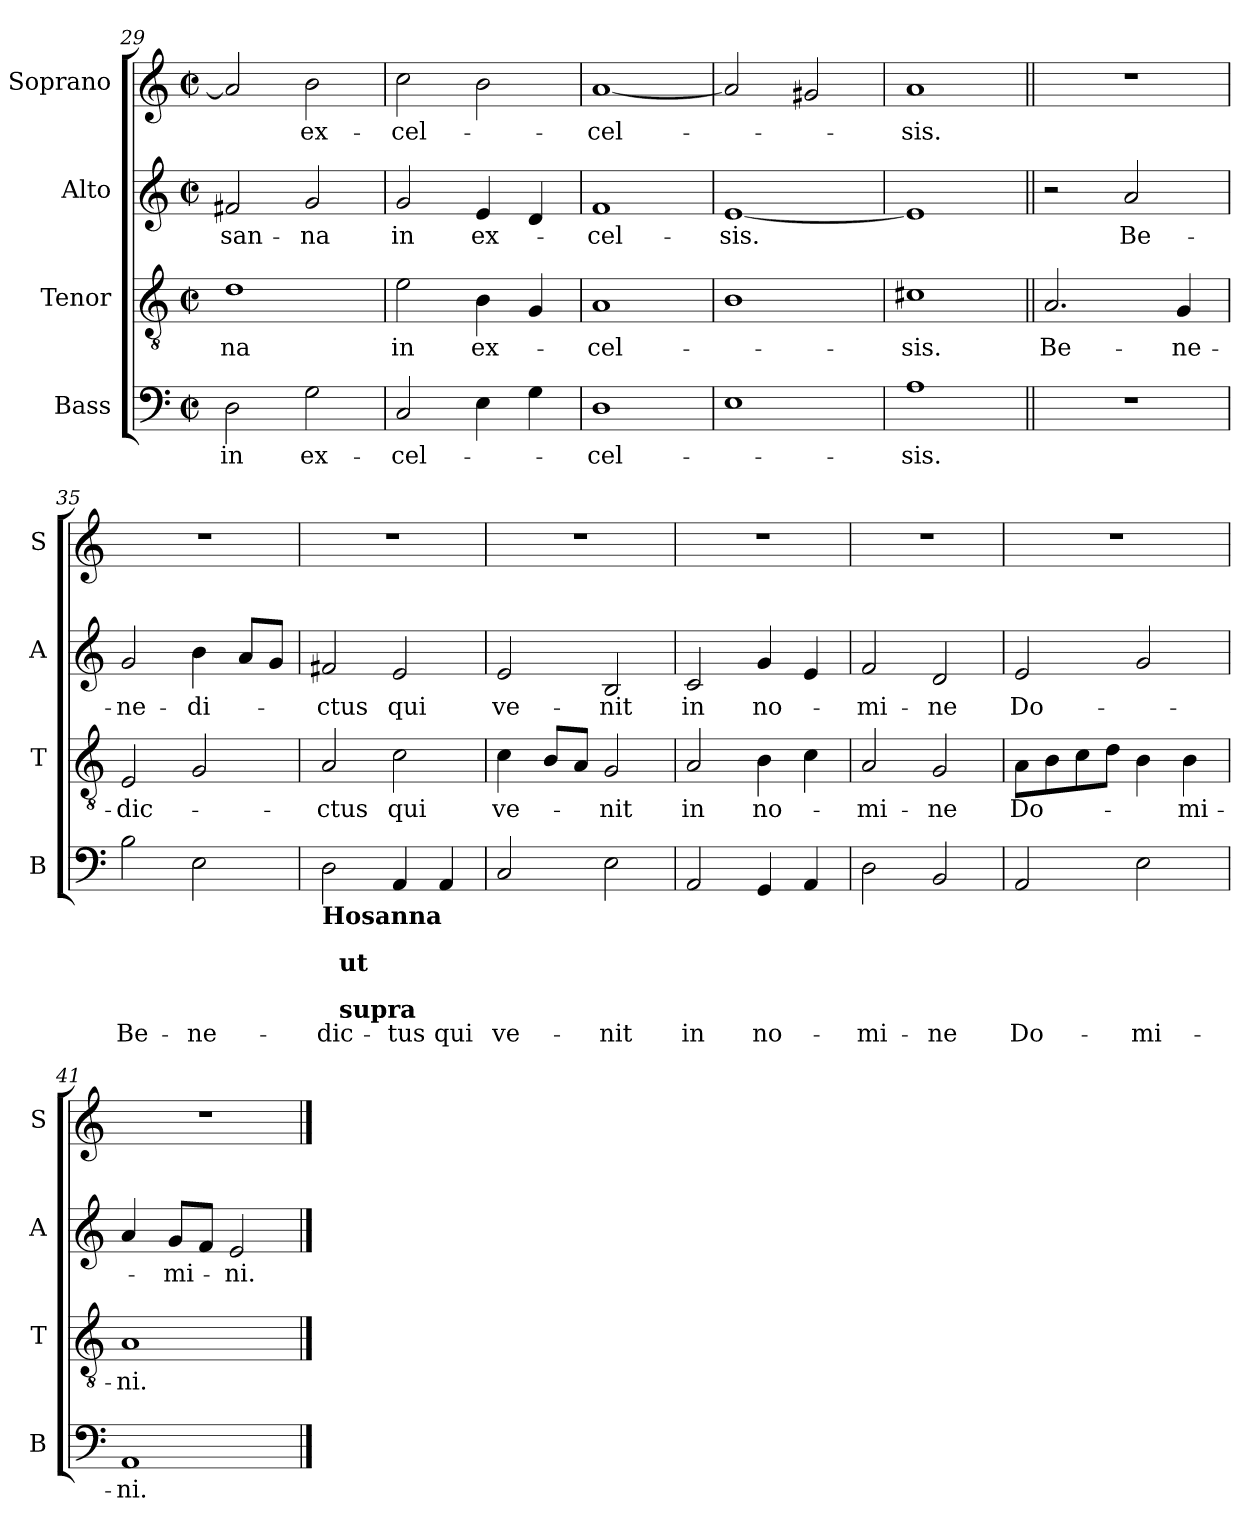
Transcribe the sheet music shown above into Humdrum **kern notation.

**kern	**text	**kern	**text	**kern	**text	**kern	**text
*part4	*part4	*part3	*part3	*part2	*part2	*part1	*part1
*staff4	*staff4	*staff3	*staff3	*staff2	*staff2	*staff1	*staff1
*I"Bass	*	*I"Tenor	*	*I"Alto	*	*I"Soprano	*
*I'B	*	*I'T	*	*I'A	*	*I'S	*
*clefF4	*	*clefGv2	*	*clefG2	*	*clefG2	*
*k[]	*	*k[]	*	*k[]	*	*k[]	*
*C:	*	*C:	*	*C:	*	*C:	*
*M2/2	*	*M2/2	*	*M2/2	*	*M2/2	*
*met(c|)	*	*met(c|)	*	*met(c|)	*	*met(c|)	*
=29	=29	=29	=29	=29	=29	=29	=29
2D\	in	1d	-na	2f#X/	-san-	2a/]	.
2G\	ex-	.	.	2g/	-na	2b\	ex-
=30	=30	=30	=30	=30	=30	=30	=30
2C/	-cel-	2e\	in	2g/	in	2cc\	-cel-
4E\	.	4B\	ex-	4e/	ex-	2b\	.
4G\	.	4G/	.	4d/	.	.	.
!!LO:LB:g=z
=31	=31	=31	=31	=31	=31	=31	=31
1D	-cel-	1A	-cel-	1f	-cel-	[1a	-cel-
=32	=32	=32	=32	=32	=32	=32	=32
1E	.	1B	.	[1e	-sis.	2a/]	.
.	.	.	.	.	.	2g#X/	.
=33	=33	=33	=33	=33	=33	=33	=33
1A	-sis.	1c#X	-sis.	1e]	.	1a	-sis.
=34||	=34||	=34||	=34||	=34||	=34||	=34||	=34||
1r	.	2.A/	Be-	2r	.	1r	.
.	.	.	.	2a/	Be-	.	.
.	.	4G/	-ne-	.	.	.	.
=35	=35	=35	=35	=35	=35	=35	=35
2B\	Be-	2E/	-dic-	2g/	-ne-	1r	.
2E\	-ne-	2G/	.	4b\	-di-	.	.
.	.	.	.	8a/L	.	.	.
.	.	.	.	8g/J	.	.	.
=36	=36	=36	=36	=36	=36	=36	=36
!LO:TX:b:B:t=Hosanna\n\n      ut\n\n   supra	!	!	!	!	!	!	!
2D\	-dic-	2A/	-ctus	2f#X/	-ctus	1r	.
4AA/	-tus	2c\	qui	2e/	qui	.	.
4AA/	qui	.	.	.	.	.	.
!!LO:LB:g=z
=37	=37	=37	=37	=37	=37	=37	=37
2C/	ve-	4c\	ve-	2e/	ve-	1r	.
.	.	8B/L	.	.	.	.	.
.	.	8A/J	.	.	.	.	.
2E\	-nit	2G/	-nit	2B/	-nit	.	.
=38	=38	=38	=38	=38	=38	=38	=38
2AA/	in	2A/	in	2c/	in	1r	.
4GG/	no-	4B\	no-	4g/	no-	.	.
4AA/	.	4c\	.	4e/	.	.	.
=39	=39	=39	=39	=39	=39	=39	=39
2D\	-mi-	2A/	-mi-	2f/	-mi-	1r	.
2BB/	-ne	2G/	-ne	2d/	-ne	.	.
=40	=40	=40	=40	=40	=40	=40	=40
2AA/	Do-	8A\L	Do-	2e/	Do-	1r	.
.	.	8B\	.	.	.	.	.
.	.	8c\	.	.	.	.	.
.	.	8d\J	.	.	.	.	.
2E\	-mi-	4B\	.	2g/	.	.	.
.	.	4B\	-mi-	.	.	.	.
=41	=41	=41	=41	=41	=41	=41	=41
1AA	-ni.	1A	-ni.	4a/	.	1r	.
.	.	.	.	8g/L	-mi-	.	.
.	.	.	.	8f/J	.	.	.
.	.	.	.	2e/	-ni.	.	.
==	==	==	==	==	==	==	==
*-	*-	*-	*-	*-	*-	*-	*-
